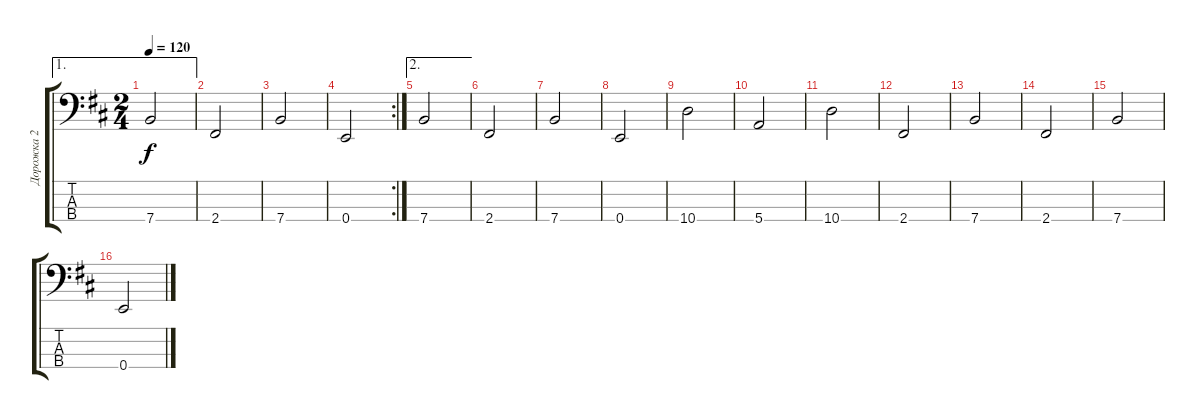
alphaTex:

\track ("Дорожка 2" "Дорожка 2") {instrument acousticbass}
\staff {score tabs}
\tuning (G2 D2 A1 E1) {hide}
\ae 1
\ts (2 4)
\tempo 120
\clef f4
\ks d
7.4.2{dy f} |
2.4.2 |
7.4.2 |
\rc 2
0.4.2 |
\ae 2
7.4.2 |
2.4.2 |
7.4.2 |
0.4.2 |
10.4.2 |
5.4.2 |
10.4.2 |
2.4.2 |
7.4.2 |
2.4.2 |
7.4.2 |
0.4.2
